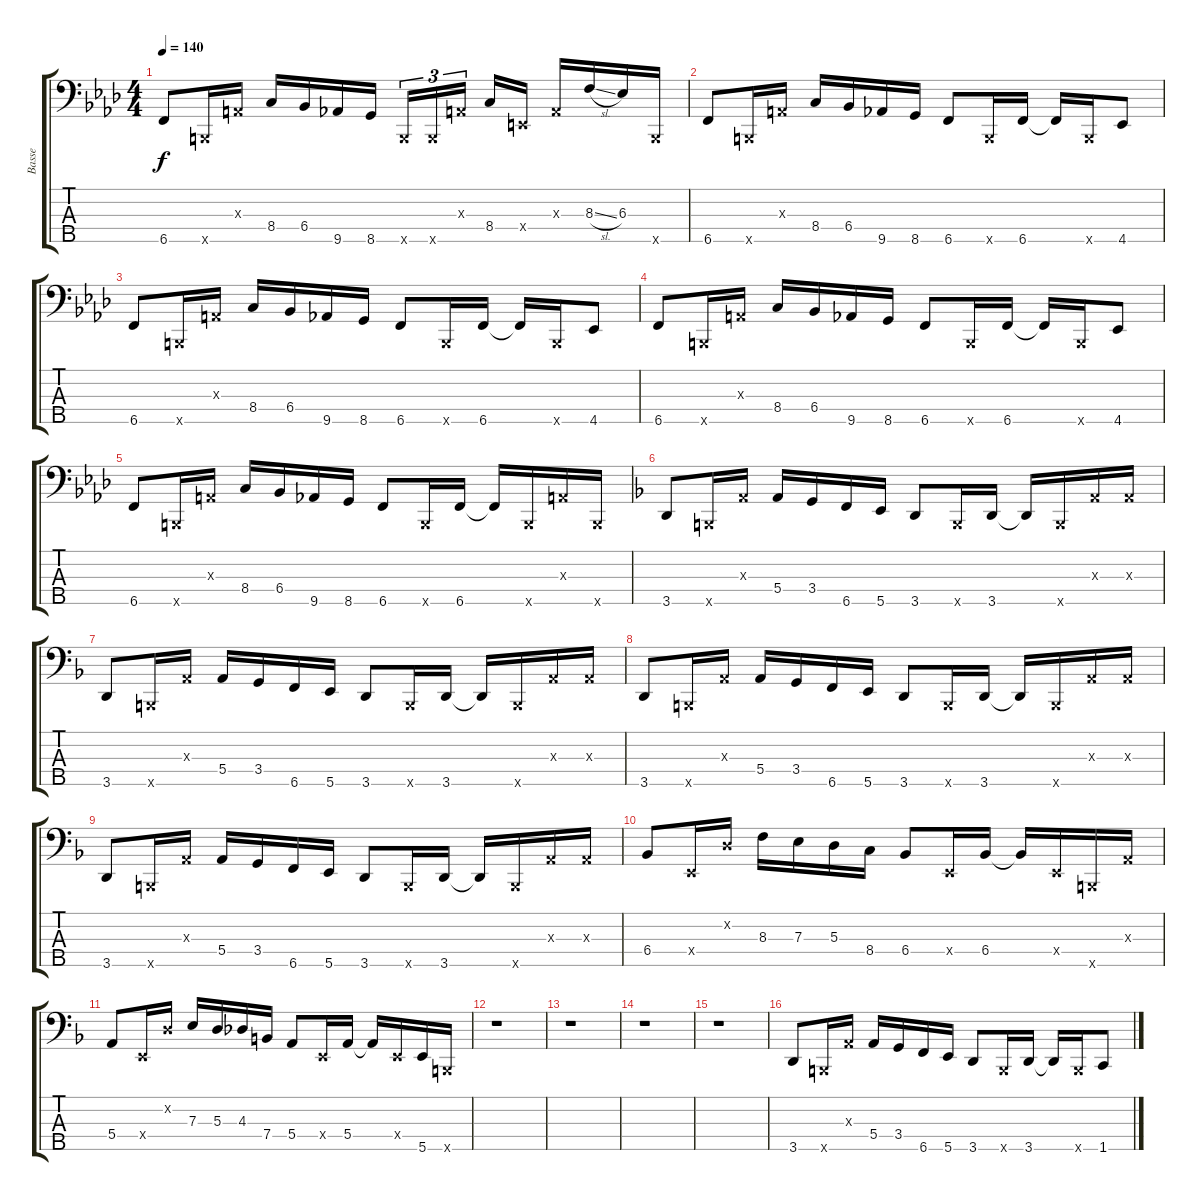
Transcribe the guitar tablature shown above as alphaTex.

\track ("Basse" "Basse") {instrument electricbasspick}
\staff {score tabs}
\tuning (G2 D2 A1 E1 B0) {hide}
\ts (4 4)
\tempo 140
\clef f4
\ks ab
6.5.8{dy f} 0.5{x}.16 0.3{x}.16 8.4.16 6.4.16 9.5.16 8.5.16 0.5{x}.16{tu (3 2)} 0.5{x}.16{tu (3 2)} 0.3{x}.16{tu (3 2)} 8.4.16 0.4{x}.16 0.3{x}.16 8.3{sl}.16 6.3.16 0.5{x}.16 |
6.5.8 0.5{x}.16 0.3{x}.16 8.4.16 6.4.16 9.5.16 8.5.16 6.5.8 0.5{x}.16 6.5.16 6.5{t}.16 0.5{x}.16 4.5.8 |
6.5.8 0.5{x}.16 0.3{x}.16 8.4.16 6.4.16 9.5.16 8.5.16 6.5.8 0.5{x}.16 6.5.16 6.5{t}.16 0.5{x}.16 4.5.8 |
6.5.8 0.5{x}.16 0.3{x}.16 8.4.16 6.4.16 9.5.16 8.5.16 6.5.8 0.5{x}.16 6.5.16 6.5{t}.16 0.5{x}.16 4.5.8 |
6.5.8 0.5{x}.16 0.3{x}.16 8.4.16 6.4.16 9.5.16 8.5.16 6.5.8 0.5{x}.16 6.5.16 6.5{t}.16 0.5{x}.16 0.3{x}.16 0.5{x}.16 |
\ks f
3.5.8 0.5{x}.16 0.3{x}.16 5.4.16 3.4.16 6.5.16 5.5.16 3.5.8 0.5{x}.16 3.5.16 3.5{t}.16 0.5{x}.16 0.3{x}.16 0.3{x}.16 |
3.5.8 0.5{x}.16 0.3{x}.16 5.4.16 3.4.16 6.5.16 5.5.16 3.5.8 0.5{x}.16 3.5.16 3.5{t}.16 0.5{x}.16 0.3{x}.16 0.3{x}.16 |
3.5.8 0.5{x}.16 0.3{x}.16 5.4.16 3.4.16 6.5.16 5.5.16 3.5.8 0.5{x}.16 3.5.16 3.5{t}.16 0.5{x}.16 0.3{x}.16 0.3{x}.16 |
3.5.8 0.5{x}.16 0.3{x}.16 5.4.16 3.4.16 6.5.16 5.5.16 3.5.8 0.5{x}.16 3.5.16 3.5{t}.16 0.5{x}.16 0.3{x}.16 0.3{x}.16 |
6.4.8 0.4{x}.16 0.2{x}.16 8.3.16 7.3.16 5.3.16 8.4.16 6.4.8 0.4{x}.16 6.4.16 6.4{t}.16 0.4{x}.16 0.5{x}.16 0.3{x}.16 |
5.4.8 0.4{x}.16 0.2{x}.16 7.3.16 5.3.16 4.3.16 7.4.16 5.4.8 0.4{x}.16 5.4.16 5.4{t}.16 0.4{x}.16 5.5.16 0.5{x}.16 |
r.1 |
r.1 |
r.1 |
r.1 |
3.5.8 0.5{x}.16 0.3{x}.16 5.4.16 3.4.16 6.5.16 5.5.16 3.5.8 0.5{x}.16 3.5.16 3.5{t}.16 0.5{x}.16 1.5.8
